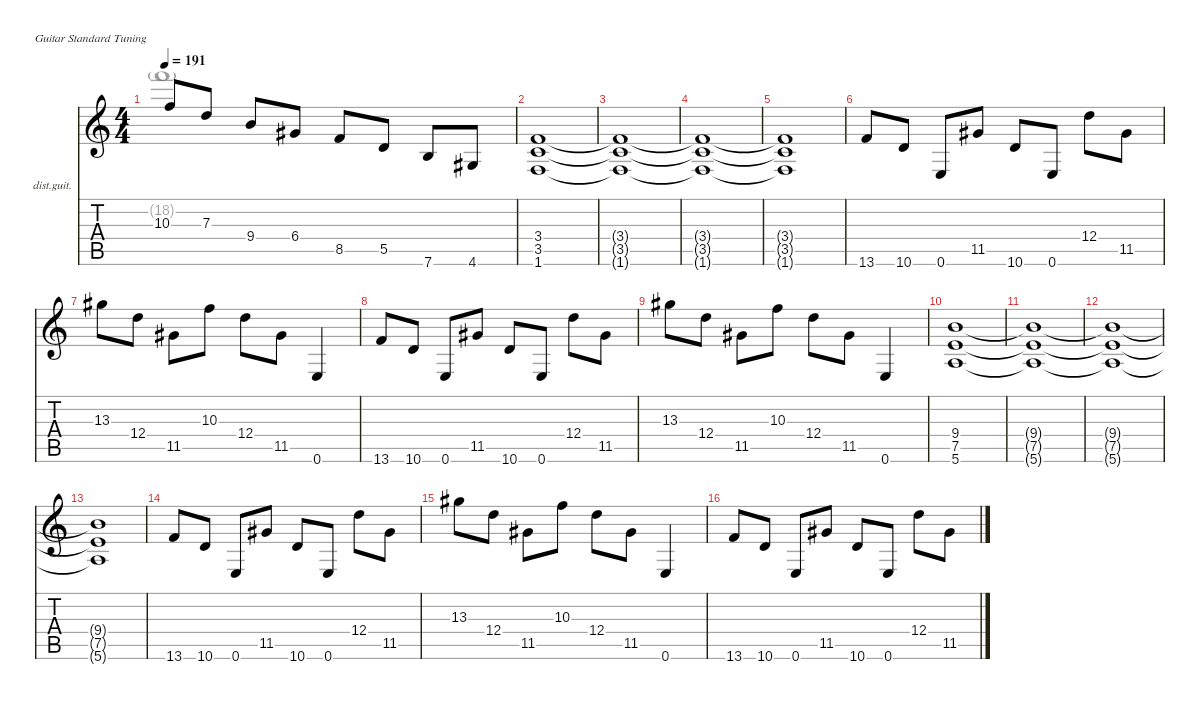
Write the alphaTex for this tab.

\defaultSystemsLayout 4
\hideDynamics
\bracketExtendMode nobrackets
\firstSystemTrackNameOrientation horizontal
\otherSystemsTrackNameOrientation horizontal
\track ("Guitar 1" "dist.guit.") {mute instrument distortionguitar}
\staff {score tabs}
\tuning (E4 B3 G3 D3 A2 E2)
\voice
\ts (4 4)
\tempo 191
\clef g2
\ks c
10.3{t}.8{dy mf beam Up} 7.3.8{beam Up} 9.4.8{beam Up} 6.4{acc #}.8{beam Up} 8.5.8{beam Up} 5.5.8{beam Up} 7.6.8{beam Up} 4.6{acc #}.8{beam Up} |
(3.4 3.5 1.6).1{dy f beam Up} |
(3.4{t} 3.5{t} 1.6{t}).1{beam Up} |
(3.4{t} 3.5{t} 1.6{t}).1{beam Up} |
(3.4{t} 3.5{t} 1.6{t}).1{beam Up} |
13.6.8{beam Up} 10.6.8{beam Up} 0.6.8{beam Up} 11.5{acc #}.8{beam Up} 10.6.8{beam Up} 0.6.8{beam Up} 12.4.8{beam Down} 11.5{acc #}.8{beam Down} |
13.3{acc #}.8{beam Down} 12.4.8{beam Down} 11.5{acc #}.8{beam Down} 10.3.8{beam Down} 12.4.8{beam Down} 11.5{acc #}.8{beam Down} 0.6.4{beam Up} |
13.6.8{beam Up} 10.6.8{beam Up} 0.6.8{beam Up} 11.5{acc #}.8{beam Up} 10.6.8{beam Up} 0.6.8{beam Up} 12.4.8{beam Down} 11.5{acc #}.8{beam Down} |
13.3{acc #}.8{beam Down} 12.4.8{beam Down} 11.5{acc #}.8{beam Down} 10.3.8{beam Down} 12.4.8{beam Down} 11.5{acc #}.8{beam Down} 0.6.4{beam Up} |
(9.4 7.5 5.6).1{dy p beam Up} |
(9.4{t} 7.5{t} 5.6{t}).1{beam Up} |
(9.4{t} 7.5{t} 5.6{t}).1{beam Up} |
(9.4{t} 7.5{t} 5.6{t}).1{beam Up} |
13.6.8{dy f beam Up} 10.6.8{beam Up} 0.6.8{beam Up} 11.5{acc #}.8{beam Up} 10.6.8{beam Up} 0.6.8{beam Up} 12.4.8{beam Down} 11.5{acc #}.8{beam Down} |
13.3{acc #}.8{beam Down} 12.4.8{beam Down} 11.5{acc #}.8{beam Down} 10.3.8{beam Down} 12.4.8{beam Down} 11.5{acc #}.8{beam Down} 0.6.4{beam Up} |
13.6.8{beam Up} 10.6.8{beam Up} 0.6.8{beam Up} 11.5{acc #}.8{beam Up} 10.6.8{beam Up} 0.6.8{beam Up} 12.4.8{beam Down} 11.5{acc #}.8{beam Down}
\voice
\clef g2
\ottava regular
\simile none
\ks c
18.2{g}.1{dy mf beam Down} |
|
|
|
|
|
|
|
|
|
|
|
|
|
|
